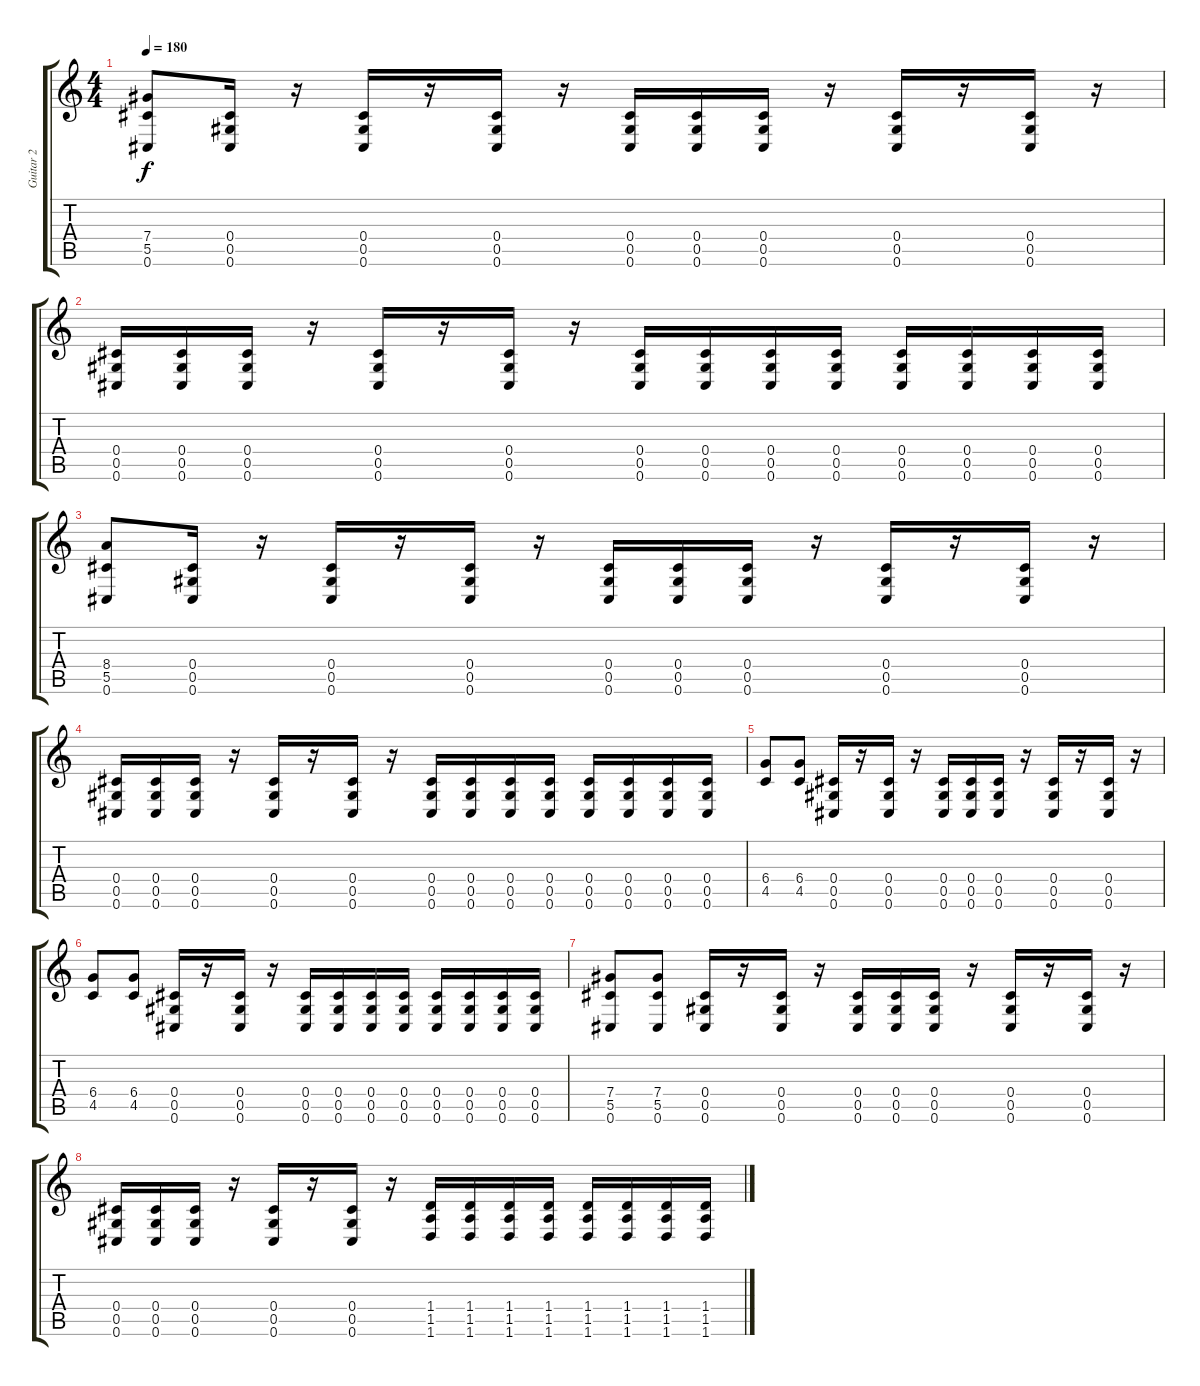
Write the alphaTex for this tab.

\track ("Guitar 2" "Guitar 2") {instrument overdrivenguitar}
\staff {score tabs}
\tuning (E4 Bb3 Gb3 Db3 Ab2 Db2) {hide}
\ts (4 4)
\tempo 180
\clef g2
\ks c
(7.4 5.5 0.6).8{dy f volume 13} (0.4 0.5 0.6).16 r.16 (0.4 0.5 0.6).16 r.16 (0.4 0.5 0.6).16 r.16 (0.4 0.5 0.6).16 (0.4 0.5 0.6).16 (0.4 0.5 0.6).16 r.16 (0.4 0.5 0.6).16 r.16 (0.4 0.5 0.6).16 r.16 |
(0.4 0.5 0.6).16 (0.4 0.5 0.6).16 (0.4 0.5 0.6).16 r.16 (0.4 0.5 0.6).16 r.16 (0.4 0.5 0.6).16 r.16 (0.4 0.5 0.6).16 (0.4 0.5 0.6).16 (0.4 0.5 0.6).16 (0.4 0.5 0.6).16 (0.4 0.5 0.6).16 (0.4 0.5 0.6).16 (0.4 0.5 0.6).16 (0.4 0.5 0.6).16 |
(8.4 5.5 0.6).8 (0.4 0.5 0.6).16 r.16 (0.4 0.5 0.6).16 r.16 (0.4 0.5 0.6).16 r.16 (0.4 0.5 0.6).16 (0.4 0.5 0.6).16 (0.4 0.5 0.6).16 r.16 (0.4 0.5 0.6).16 r.16 (0.4 0.5 0.6).16 r.16 |
(0.4 0.5 0.6).16 (0.4 0.5 0.6).16 (0.4 0.5 0.6).16 r.16 (0.4 0.5 0.6).16 r.16 (0.4 0.5 0.6).16 r.16 (0.4 0.5 0.6).16 (0.4 0.5 0.6).16 (0.4 0.5 0.6).16 (0.4 0.5 0.6).16 (0.4 0.5 0.6).16 (0.4 0.5 0.6).16 (0.4 0.5 0.6).16 (0.4 0.5 0.6).16 |
(6.4 4.5).8 (6.4 4.5).8 (0.4 0.5 0.6).16 r.16 (0.4 0.5 0.6).16 r.16 (0.4 0.5 0.6).16 (0.4 0.5 0.6).16 (0.4 0.5 0.6).16 r.16 (0.4 0.5 0.6).16 r.16 (0.4 0.5 0.6).16 r.16 |
(6.4 4.5).8 (6.4 4.5).8 (0.4 0.5 0.6).16 r.16 (0.4 0.5 0.6).16 r.16 (0.4 0.5 0.6).16 (0.4 0.5 0.6).16 (0.4 0.5 0.6).16 (0.4 0.5 0.6).16 (0.4 0.5 0.6).16 (0.4 0.5 0.6).16 (0.4 0.5 0.6).16 (0.4 0.5 0.6).16 |
(7.4 5.5 0.6).8 (7.4 5.5 0.6).8 (0.4 0.5 0.6).16 r.16 (0.4 0.5 0.6).16 r.16 (0.4 0.5 0.6).16 (0.4 0.5 0.6).16 (0.4 0.5 0.6).16 r.16 (0.4 0.5 0.6).16 r.16 (0.4 0.5 0.6).16 r.16 |
(0.4 0.5 0.6).16 (0.4 0.5 0.6).16 (0.4 0.5 0.6).16 r.16 (0.4 0.5 0.6).16 r.16 (0.4 0.5 0.6).16 r.16 (1.4 1.5 1.6).16 (1.4 1.5 1.6).16 (1.4 1.5 1.6).16 (1.4 1.5 1.6).16 (1.4 1.5 1.6).16 (1.4 1.5 1.6).16 (1.4 1.5 1.6).16 (1.4 1.5 1.6).16
